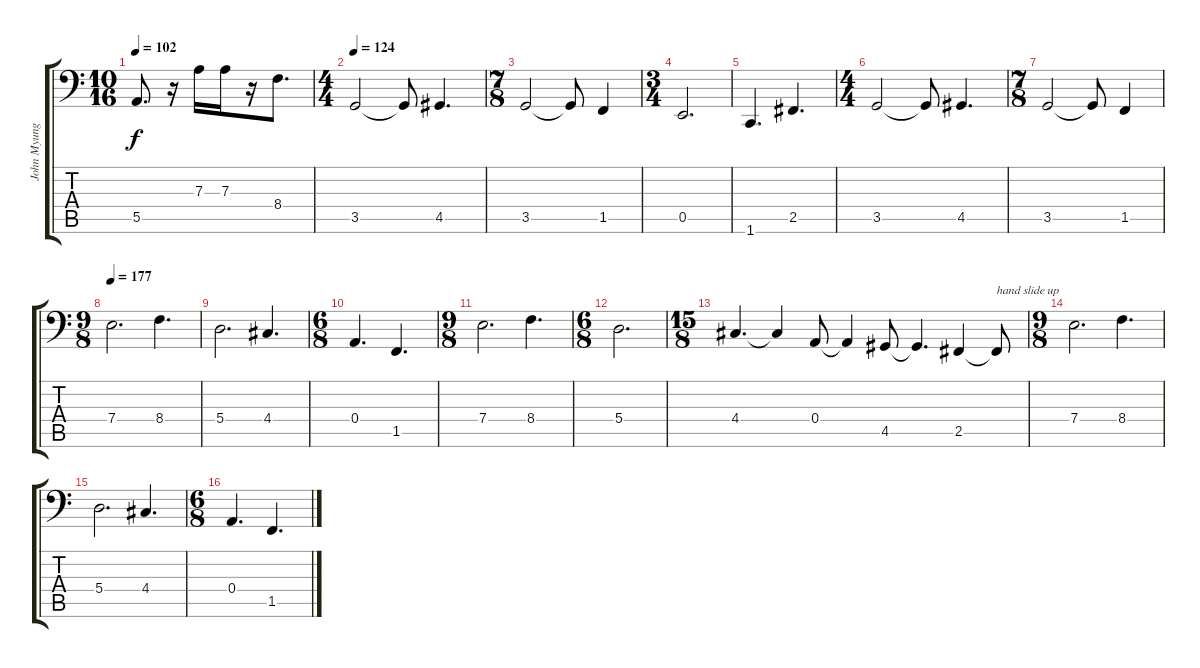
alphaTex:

\track ("John Myung" "John Myung") {instrument electricbassfinger}
\staff {score tabs}
\tuning (C3 G2 D2 A1 E1 B0) {hide}
\ts (10 16)
\tempo 102
\clef f4
\ks c
5.5.8{d dy f} r.16 7.3.16 7.3.16 r.16 8.4.8{d} |
\ts (4 4)
\tempo 124
3.5.2 3.5{t}.8 4.5.4{d} |
\ts (7 8)
3.5.2 3.5{t}.8 1.5.4 |
\ts (3 4)
0.5.2{d} |
1.6.4{d} 2.5.4{d} |
\ts (4 4)
3.5.2 3.5{t}.8 4.5.4{d} |
\ts (7 8)
3.5.2 3.5{t}.8 1.5.4 |
\ts (9 8)
\tempo 177
7.4.2{d} 8.4.4{d} |
5.4.2{d} 4.4.4{d} |
\ts (6 8)
0.4.4{d} 1.5.4{d} |
\ts (9 8)
7.4.2{d} 8.4.4{d} |
\ts (6 8)
5.4.2{d} |
\ts (15 8)
4.4.4{d} 4.4{t}.4 0.4.8 0.4{t}.4 4.5.8 4.5{t}.4{d} 2.5.4 2.5{t}.8{txt "hand slide up"} |
\ts (9 8)
7.4.2{d} 8.4.4{d} |
5.4.2{d} 4.4.4{d} |
\ts (6 8)
0.4.4{d} 1.5.4{d}
